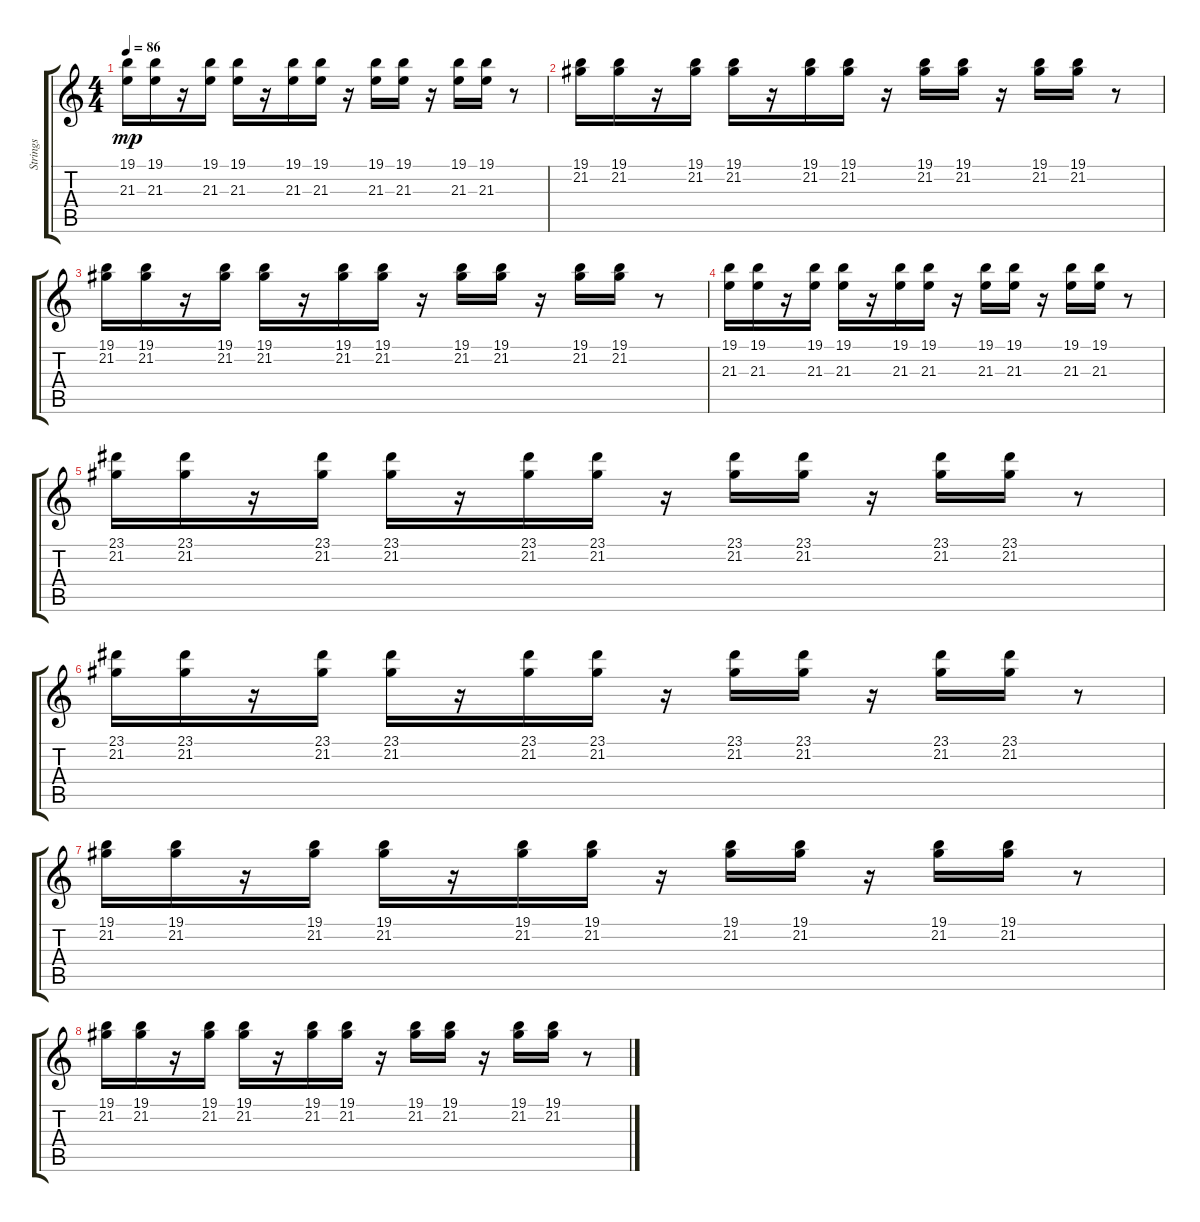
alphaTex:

\track ("Strings" "Strings") {instrument stringensemble1}
\staff {score tabs}
\tuning (E4 B3 G3 D3 A2 E2) {hide}
\ts (4 4)
\tempo 86
\clef g2
\ks c
(19.1 21.3).16{dy mp} (19.1 21.3).16 r.16 (19.1 21.3).16 (19.1 21.3).16 r.16 (19.1 21.3).16 (19.1 21.3).16 r.16 (19.1 21.3).16 (19.1 21.3).16 r.16 (19.1 21.3).16 (19.1 21.3).16 r.8 |
(19.1 21.2).16 (19.1 21.2).16 r.16 (19.1 21.2).16 (19.1 21.2).16 r.16 (19.1 21.2).16 (19.1 21.2).16 r.16 (19.1 21.2).16 (19.1 21.2).16 r.16 (19.1 21.2).16 (19.1 21.2).16 r.8 |
(19.1 21.2).16 (19.1 21.2).16 r.16 (19.1 21.2).16 (19.1 21.2).16 r.16 (19.1 21.2).16 (19.1 21.2).16 r.16 (19.1 21.2).16 (19.1 21.2).16 r.16 (19.1 21.2).16 (19.1 21.2).16 r.8 |
(19.1 21.3).16 (19.1 21.3).16 r.16 (19.1 21.3).16 (19.1 21.3).16 r.16 (19.1 21.3).16 (19.1 21.3).16 r.16 (19.1 21.3).16 (19.1 21.3).16 r.16 (19.1 21.3).16 (19.1 21.3).16 r.8 |
(23.1 21.2).16 (23.1 21.2).16 r.16 (23.1 21.2).16 (23.1 21.2).16 r.16 (23.1 21.2).16 (23.1 21.2).16 r.16 (23.1 21.2).16 (23.1 21.2).16 r.16 (23.1 21.2).16 (23.1 21.2).16 r.8 |
(23.1 21.2).16 (23.1 21.2).16 r.16 (23.1 21.2).16 (23.1 21.2).16 r.16 (23.1 21.2).16 (23.1 21.2).16 r.16 (23.1 21.2).16 (23.1 21.2).16 r.16 (23.1 21.2).16 (23.1 21.2).16 r.8 |
(19.1 21.2).16 (19.1 21.2).16 r.16 (19.1 21.2).16 (19.1 21.2).16 r.16 (19.1 21.2).16 (19.1 21.2).16 r.16 (19.1 21.2).16 (19.1 21.2).16 r.16 (19.1 21.2).16 (19.1 21.2).16 r.8 |
(19.1 21.2).16 (19.1 21.2).16 r.16 (19.1 21.2).16 (19.1 21.2).16 r.16 (19.1 21.2).16 (19.1 21.2).16 r.16 (19.1 21.2).16 (19.1 21.2).16 r.16 (19.1 21.2).16 (19.1 21.2).16 r.8
